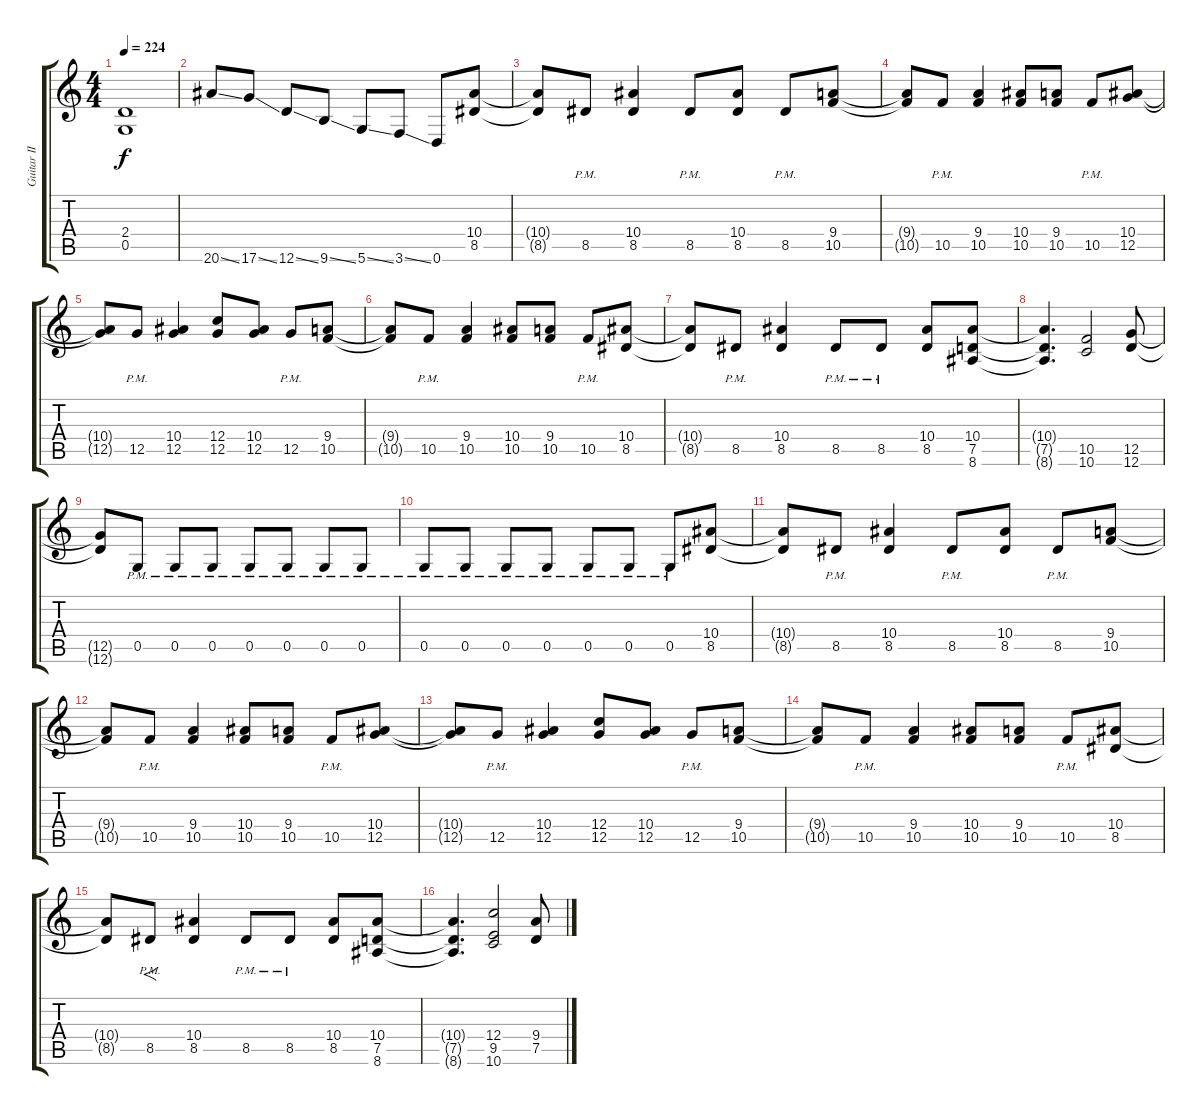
\track ("Guitar II" "Guitar II") {instrument distortionguitar}
\staff {score tabs}
\tuning (D4 A3 F3 C3 G2 D2) {hide}
\ts (4 4)
\tempo 224
\clef g2
\ks c
(2.4 0.5).1{dy f} |
20.6{ss}.8 17.6{ss}.8 12.6{ss}.8 9.6{ss}.8 5.6{ss}.8 3.6{ss}.8 0.6.8 (10.4 8.5).8 |
(10.4{t} 8.5{t}).8 8.5{pm}.8 (10.4 8.5).4 8.5{pm}.8 (10.4 8.5).8 8.5{pm}.8 (9.4 10.5).8 |
(9.4{t} 10.5{t}).8 10.5{pm}.8 (9.4 10.5).4 (10.4 10.5).8 (9.4 10.5).8 10.5{pm}.8 (10.4 12.5).8 |
(10.4{t} 12.5{t}).8 12.5{pm}.8 (10.4 12.5).4 (12.4 12.5).8 (10.4 12.5).8 12.5{pm}.8 (9.4 10.5).8 |
(9.4{t} 10.5{t}).8 10.5{pm}.8 (9.4 10.5).4 (10.4 10.5).8 (9.4 10.5).8 10.5{pm}.8 (10.4 8.5).8 |
(10.4{t} 8.5{t}).8 8.5{pm}.8 (10.4 8.5).4 8.5{pm}.8 8.5{pm}.8 (10.4 8.5).8 (10.4 7.5 8.6).8 |
(10.4{t} 7.5{t} 8.6{t}).4{d} (10.5 10.6).2 (12.5 12.6).8 |
(12.5{t} 12.6{t}).8 0.5{pm}.8 0.5{pm}.8 0.5{pm}.8 0.5{pm}.8 0.5{pm}.8 0.5{pm}.8 0.5{pm}.8 |
0.5{pm}.8 0.5{pm}.8 0.5{pm}.8 0.5{pm}.8 0.5{pm}.8 0.5{pm}.8 0.5{pm}.8 (10.4 8.5).8 |
(10.4{t} 8.5{t}).8 8.5{pm}.8 (10.4 8.5).4 8.5{pm}.8 (10.4 8.5).8 8.5{pm}.8 (9.4 10.5).8 |
(9.4{t} 10.5{t}).8 10.5{pm}.8 (9.4 10.5).4 (10.4 10.5).8 (9.4 10.5).8 10.5{pm}.8 (10.4 12.5).8 |
(10.4{t} 12.5{t}).8 12.5{pm}.8 (10.4 12.5).4 (12.4 12.5).8 (10.4 12.5).8 12.5{pm}.8 (9.4 10.5).8 |
(9.4{t} 10.5{t}).8 10.5{pm}.8 (9.4 10.5).4 (10.4 10.5).8 (9.4 10.5).8 10.5{pm}.8 (10.4 8.5).8 |
(10.4{t} 8.5{t}).8 8.5{pm}.8{f} (10.4 8.5).4 8.5{pm}.8 8.5{pm}.8 (10.4 8.5).8 (10.4 7.5 8.6).8 |
(10.4{t} 7.5{t} 8.6{t}).4{d} (12.4 9.5 10.6).2 (9.4 7.5).8
